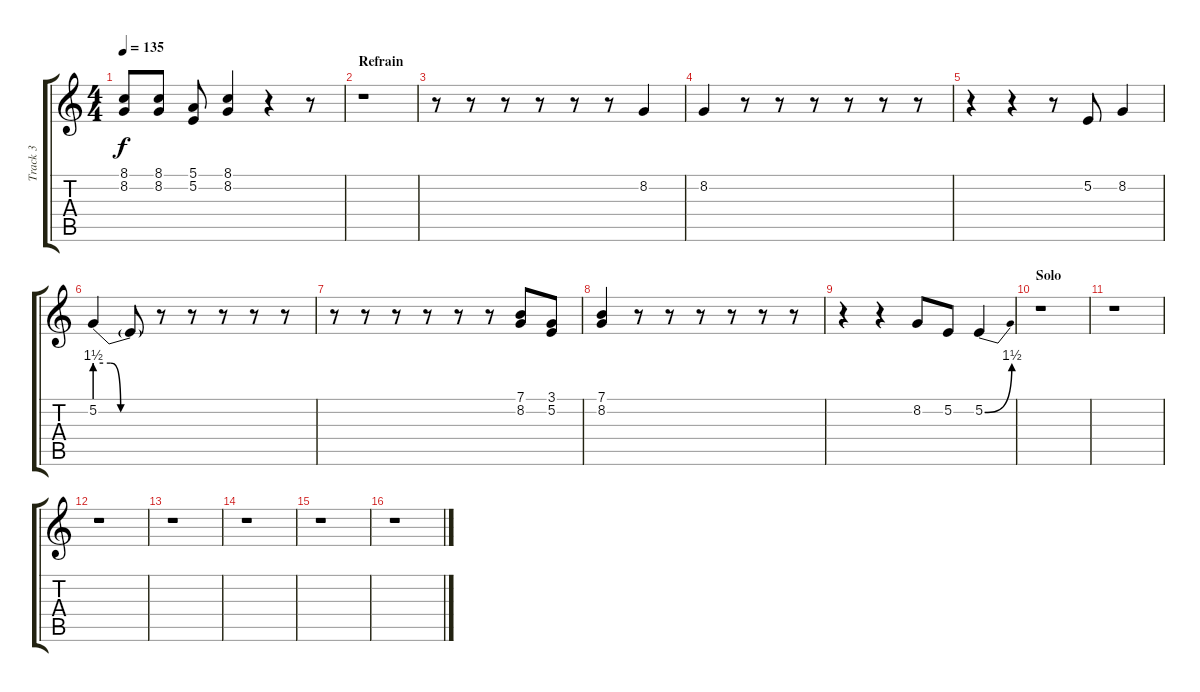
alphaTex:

\track ("Track 3" "Track 3") {instrument trumpet}
\staff {score tabs}
\tuning (E4 B3 G3 D3 A2 E2) {hide}
\ts (4 4)
\tempo 135
\clef g2
\ks c
(8.1 8.2).8{dy f} (8.1 8.2).8 (5.1 5.2).8 (8.1 8.2).4 r.4 r.8 |
\section ("" "Refrain")
r.1 |
r.8 r.8 r.8 r.8 r.8 r.8 8.2.4 |
8.2.4 r.8 r.8 r.8 r.8 r.8 r.8 |
r.4 r.4 r.8 5.2.8 8.2.4 |
5.2{be (custom 0 6 15 6 25 0 60 0)}.4 5.2{t}.8 r.8 r.8 r.8 r.8 r.8 |
r.8 r.8 r.8 r.8 r.8 r.8 (7.1 8.2).8 (3.1 5.2).8 |
(7.1 8.2).4 r.8 r.8 r.8 r.8 r.8 r.8 |
r.4 r.4 8.2.8 5.2.8 5.2{be (bend 0 0 60 6)}.4 |
\section ("" "Solo")
r.1 |
r.1 |
r.1 |
r.1 |
r.1 |
r.1 |
r.1
